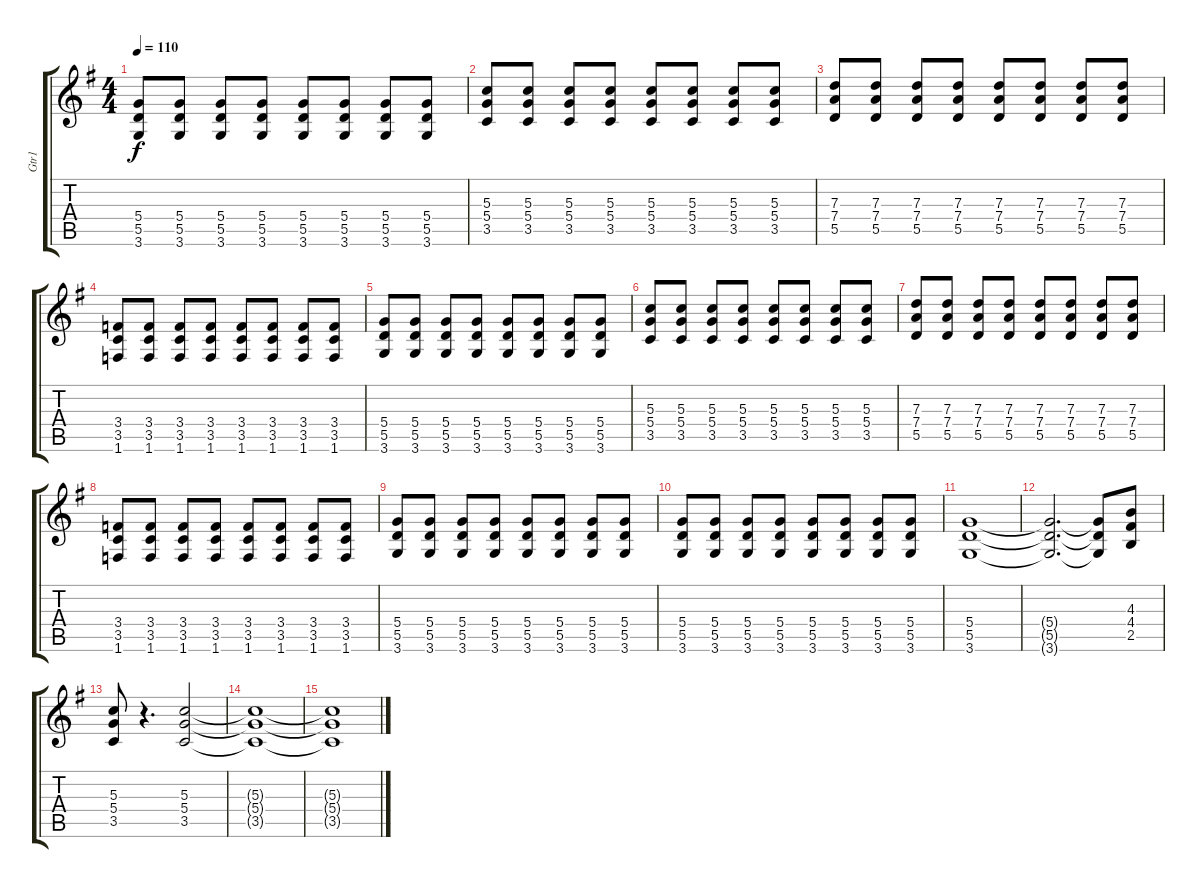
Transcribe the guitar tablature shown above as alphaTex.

\track ("Gtr1" "Gtr1") {instrument overdrivenguitar}
\staff {score tabs}
\tuning (E4 B3 G3 D3 A2 E2) {hide}
\ts (4 4)
\tempo 110
\clef g2
\ks g
(5.4 5.5 3.6).8{dy f} (5.4 5.5 3.6).8 (5.4 5.5 3.6).8 (5.4 5.5 3.6).8 (5.4 5.5 3.6).8 (5.4 5.5 3.6).8 (5.4 5.5 3.6).8 (5.4 5.5 3.6).8 |
(5.3 5.4 3.5).8 (5.3 5.4 3.5).8 (5.3 5.4 3.5).8 (5.3 5.4 3.5).8 (5.3 5.4 3.5).8 (5.3 5.4 3.5).8 (5.3 5.4 3.5).8 (5.3 5.4 3.5).8 |
(7.3 7.4 5.5).8 (7.3 7.4 5.5).8 (7.3 7.4 5.5).8 (7.3 7.4 5.5).8 (7.3 7.4 5.5).8 (7.3 7.4 5.5).8 (7.3 7.4 5.5).8 (7.3 7.4 5.5).8 |
(3.4 3.5 1.6).8 (3.4 3.5 1.6).8 (3.4 3.5 1.6).8 (3.4 3.5 1.6).8 (3.4 3.5 1.6).8 (3.4 3.5 1.6).8 (3.4 3.5 1.6).8 (3.4 3.5 1.6).8 |
(5.4 5.5 3.6).8 (5.4 5.5 3.6).8 (5.4 5.5 3.6).8 (5.4 5.5 3.6).8 (5.4 5.5 3.6).8 (5.4 5.5 3.6).8 (5.4 5.5 3.6).8 (5.4 5.5 3.6).8 |
(5.3 5.4 3.5).8 (5.3 5.4 3.5).8 (5.3 5.4 3.5).8 (5.3 5.4 3.5).8 (5.3 5.4 3.5).8 (5.3 5.4 3.5).8 (5.3 5.4 3.5).8 (5.3 5.4 3.5).8 |
(7.3 7.4 5.5).8 (7.3 7.4 5.5).8 (7.3 7.4 5.5).8 (7.3 7.4 5.5).8 (7.3 7.4 5.5).8 (7.3 7.4 5.5).8 (7.3 7.4 5.5).8 (7.3 7.4 5.5).8 |
(3.4 3.5 1.6).8 (3.4 3.5 1.6).8 (3.4 3.5 1.6).8 (3.4 3.5 1.6).8 (3.4 3.5 1.6).8 (3.4 3.5 1.6).8 (3.4 3.5 1.6).8 (3.4 3.5 1.6).8 |
(5.4 5.5 3.6).8 (5.4 5.5 3.6).8 (5.4 5.5 3.6).8 (5.4 5.5 3.6).8 (5.4 5.5 3.6).8 (5.4 5.5 3.6).8 (5.4 5.5 3.6).8 (5.4 5.5 3.6).8 |
(5.4 5.5 3.6).8 (5.4 5.5 3.6).8 (5.4 5.5 3.6).8 (5.4 5.5 3.6).8 (5.4 5.5 3.6).8 (5.4 5.5 3.6).8 (5.4 5.5 3.6).8 (5.4 5.5 3.6).8 |
(5.4 5.5 3.6).1 |
(5.4{t} 5.5{t} 3.6{t}).2{d} (5.4{t} 5.5{t} 3.6{t}).8 (4.3 4.4 2.5).8 |
(5.3 5.4 3.5).8 r.4{d} (5.3 5.4 3.5).2 |
(5.3{t} 5.4{t} 3.5{t}).1 |
(5.3{t} 5.4{t} 3.5{t}).1
